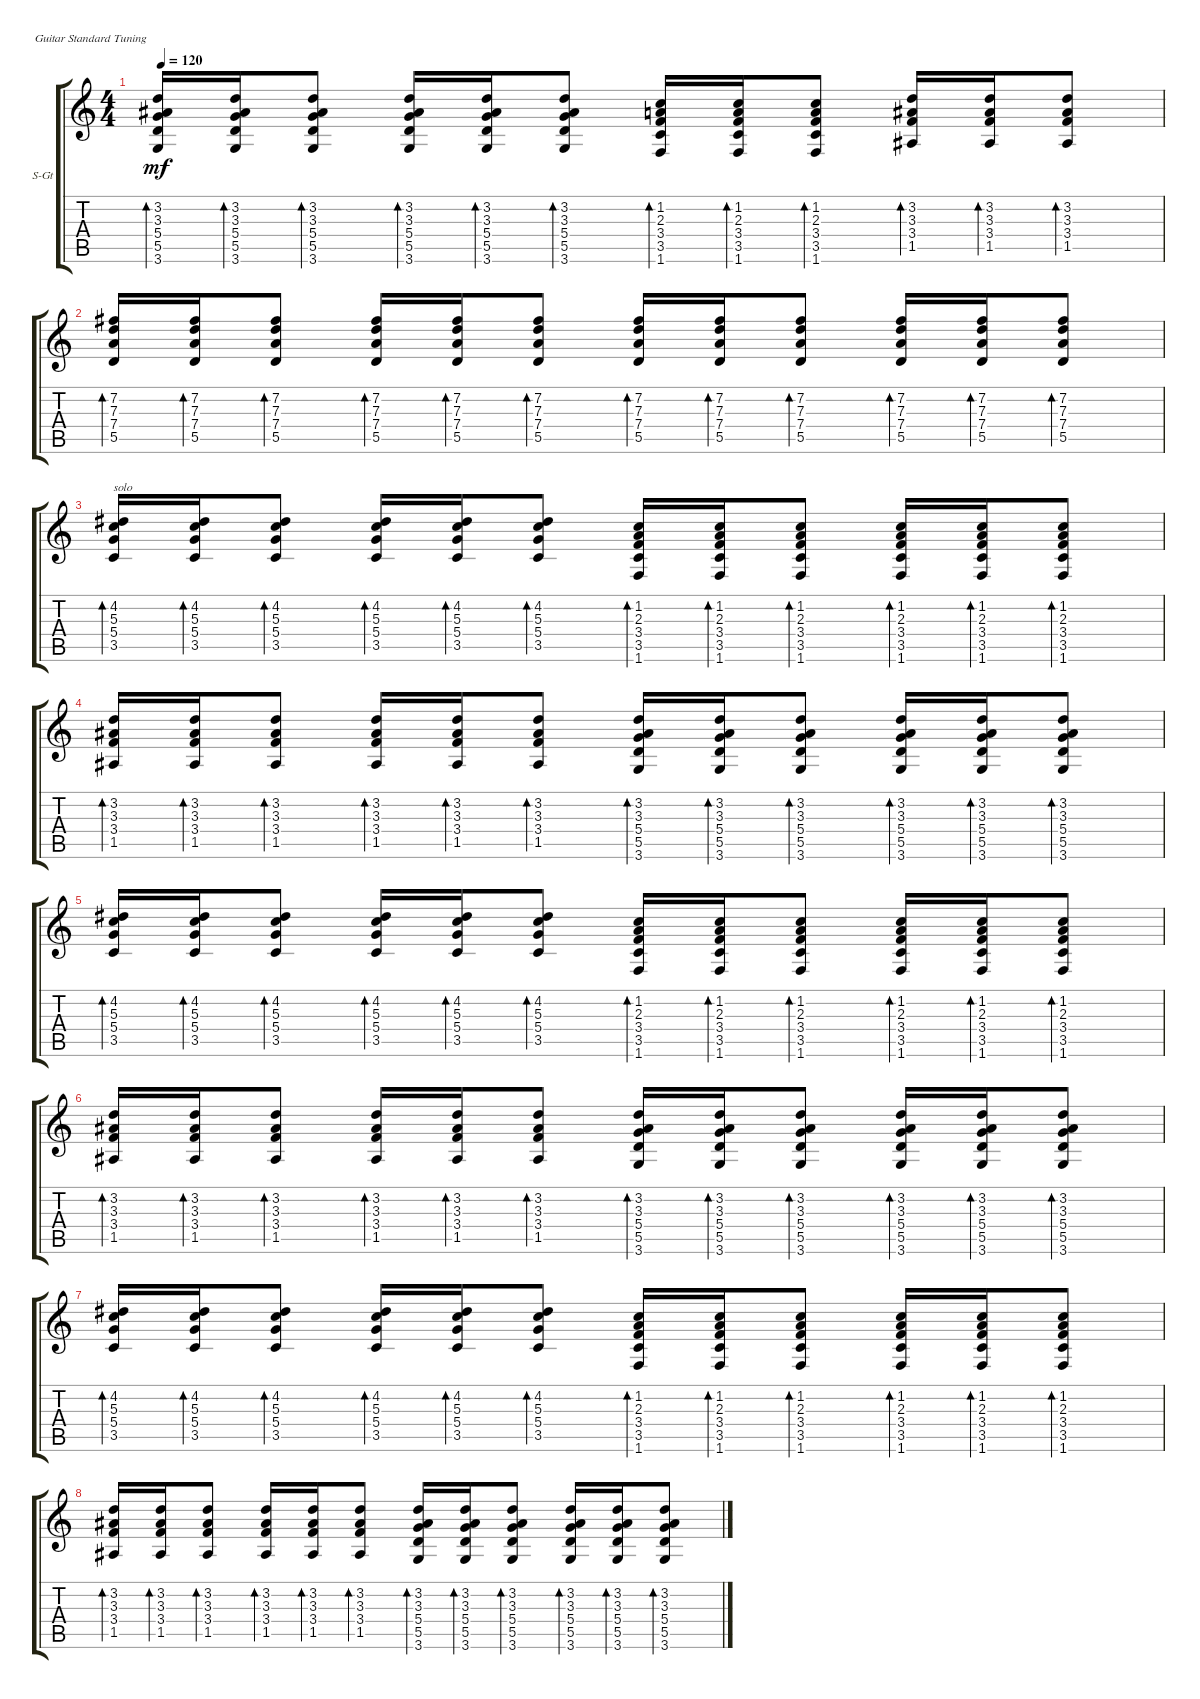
\defaultSystemsLayout 4
\bracketExtendMode groupsimilarinstruments
\firstSystemTrackNameOrientation horizontal
\otherSystemsTrackNameOrientation horizontal
\track ("Steel Guitar" "S-Gt") {instrument acousticguitarsteel}
\staff {score tabs}
\tuning (E4 B3 G3 D3 A2 E2)
\ts (4 4)
\tempo 120
\clef g2
\ks c
(3.6 5.5 5.4 3.3 3.2).16{bd 39 dy mf} (3.6 5.5 5.4 3.3 3.2).16{bd 39} (3.6 5.5 5.4 3.3 3.2).8{bd 39} (3.6 5.5 5.4 3.3 3.2).16{bd 39} (3.6 5.5 5.4 3.3 3.2).16{bd 39} (3.6 5.5 5.4 3.3 3.2).8{bd 39} (1.6 3.5 3.4 2.3 1.2).16{bd 39} (1.6 3.5 3.4 2.3 1.2).16{bd 39} (1.6 3.5 3.4 2.3 1.2).8{bd 39} (1.5 3.4 3.3 3.2).16{bd 41} (1.5 3.4 3.3 3.2).16{bd 41} (1.5 3.4 3.3 3.2).8{bd 41} |
(5.5 7.4 7.3 7.2).16{bd 39} (5.5 7.4 7.3 7.2).16{bd 39} (5.5 7.4 7.3 7.2).8{bd 39} (5.5 7.4 7.3 7.2).16{bd 39} (5.5 7.4 7.3 7.2).16{bd 39} (5.5 7.4 7.3 7.2).8{bd 39} (5.5 7.4 7.3 7.2).16{bd 39} (5.5 7.4 7.3 7.2).16{bd 39} (5.5 7.4 7.3 7.2).8{bd 39} (5.5 7.4 7.3 7.2).16{bd 39} (5.5 7.4 7.3 7.2).16{bd 39} (5.5 7.4 7.3 7.2).8{bd 39} |
(3.5 5.4 5.3 4.2).16{bd 39 txt "solo"} (3.5 5.4 5.3 4.2).16{bd 39} (3.5 5.4 5.3 4.2).8{bd 39} (3.5 5.4 5.3 4.2).16{bd 39} (3.5 5.4 5.3 4.2).16{bd 39} (3.5 5.4 5.3 4.2).8{bd 39} (1.6 3.5 3.4 2.3 1.2).16{bd 39} (1.6 3.5 3.4 2.3 1.2).16{bd 39} (1.6 3.5 3.4 2.3 1.2).8{bd 39} (1.6 3.5 3.4 2.3 1.2).16{bd 39} (1.6 3.5 3.4 2.3 1.2).16{bd 39} (1.6 3.5 3.4 2.3 1.2).8{bd 39} |
(1.5 3.4 3.3 3.2).16{bd 41} (1.5 3.4 3.3 3.2).16{bd 41} (1.5 3.4 3.3 3.2).8{bd 41} (1.5 3.4 3.3 3.2).16{bd 41} (1.5 3.4 3.3 3.2).16{bd 41} (1.5 3.4 3.3 3.2).8{bd 41} (3.6 5.5 5.4 3.3 3.2).16{bd 39} (3.6 5.5 5.4 3.3 3.2).16{bd 39} (3.6 5.5 5.4 3.3 3.2).8{bd 39} (3.6 5.5 5.4 3.3 3.2).16{bd 39} (3.6 5.5 5.4 3.3 3.2).16{bd 39} (3.6 5.5 5.4 3.3 3.2).8{bd 39} |
(3.5 5.4 5.3 4.2).16{bd 39} (3.5 5.4 5.3 4.2).16{bd 39} (3.5 5.4 5.3 4.2).8{bd 39} (3.5 5.4 5.3 4.2).16{bd 39} (3.5 5.4 5.3 4.2).16{bd 39} (3.5 5.4 5.3 4.2).8{bd 39} (1.6 3.5 3.4 2.3 1.2).16{bd 39} (1.6 3.5 3.4 2.3 1.2).16{bd 39} (1.6 3.5 3.4 2.3 1.2).8{bd 39} (1.6 3.5 3.4 2.3 1.2).16{bd 39} (1.6 3.5 3.4 2.3 1.2).16{bd 39} (1.6 3.5 3.4 2.3 1.2).8{bd 39} |
(1.5 3.4 3.3 3.2).16{bd 41} (1.5 3.4 3.3 3.2).16{bd 41} (1.5 3.4 3.3 3.2).8{bd 41} (1.5 3.4 3.3 3.2).16{bd 41} (1.5 3.4 3.3 3.2).16{bd 41} (1.5 3.4 3.3 3.2).8{bd 41} (3.6 5.5 5.4 3.3 3.2).16{bd 39} (3.6 5.5 5.4 3.3 3.2).16{bd 39} (3.6 5.5 5.4 3.3 3.2).8{bd 39} (3.6 5.5 5.4 3.3 3.2).16{bd 39} (3.6 5.5 5.4 3.3 3.2).16{bd 39} (3.6 5.5 5.4 3.3 3.2).8{bd 39} |
(3.5 5.4 5.3 4.2).16{bd 39} (3.5 5.4 5.3 4.2).16{bd 39} (3.5 5.4 5.3 4.2).8{bd 39} (3.5 5.4 5.3 4.2).16{bd 39} (3.5 5.4 5.3 4.2).16{bd 39} (3.5 5.4 5.3 4.2).8{bd 39} (1.6 3.5 3.4 2.3 1.2).16{bd 39} (1.6 3.5 3.4 2.3 1.2).16{bd 39} (1.6 3.5 3.4 2.3 1.2).8{bd 39} (1.6 3.5 3.4 2.3 1.2).16{bd 39} (1.6 3.5 3.4 2.3 1.2).16{bd 39} (1.6 3.5 3.4 2.3 1.2).8{bd 39} |
(1.5 3.4 3.3 3.2).16{bd 41} (1.5 3.4 3.3 3.2).16{bd 41} (1.5 3.4 3.3 3.2).8{bd 41} (1.5 3.4 3.3 3.2).16{bd 41} (1.5 3.4 3.3 3.2).16{bd 41} (1.5 3.4 3.3 3.2).8{bd 41} (3.6 5.5 5.4 3.3 3.2).16{bd 39} (3.6 5.5 5.4 3.3 3.2).16{bd 39} (3.6 5.5 5.4 3.3 3.2).8{bd 39} (3.6 5.5 5.4 3.3 3.2).16{bd 39} (3.6 5.5 5.4 3.3 3.2).16{bd 39} (3.6 5.5 5.4 3.3 3.2).8{bd 39}
